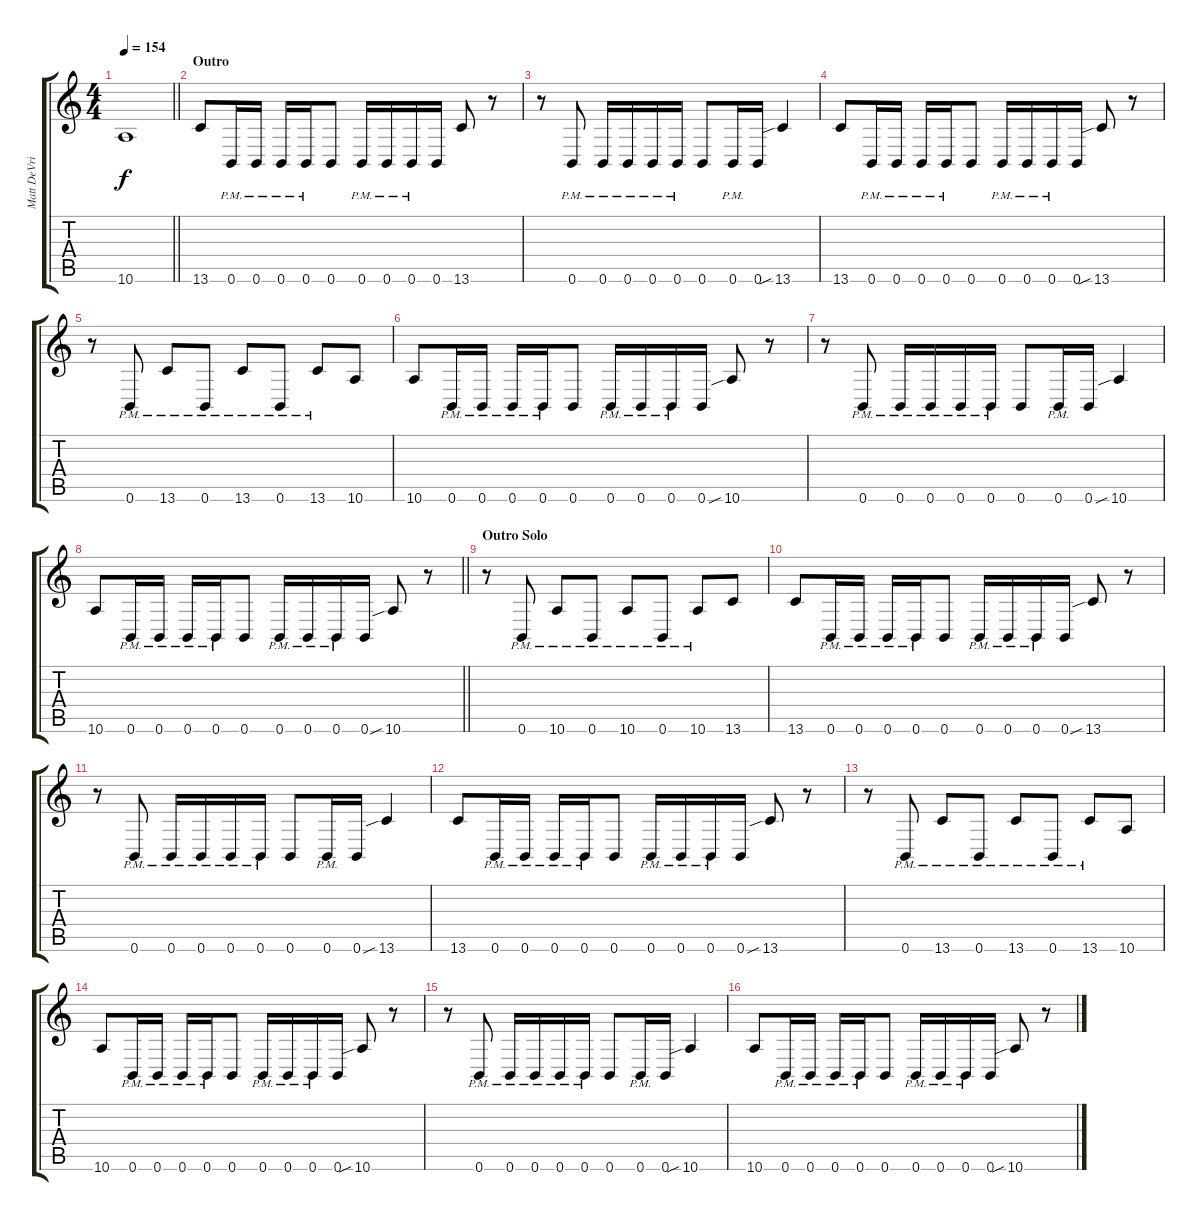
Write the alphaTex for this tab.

\track ("Matt DeVries" "Matt DeVri") {instrument distortionguitar}
\staff {score tabs}
\tuning (Db4 Ab3 E3 B2 Gb2 B1) {hide}
\ts (4 4)
\tempo 154
\clef g2
\barLineRight lightlight
\ks c
10.6{t}.1{dy f} |
\section ("" "Outro")
13.6.8 0.6{pm}.16 0.6{pm}.16 0.6{pm}.16 0.6{pm}.16 0.6.8 0.6{pm}.16 0.6{pm}.16 0.6{pm}.16 0.6.16 13.6.8 r.8 |
r.8 0.6{pm}.8 0.6{pm}.16 0.6{pm}.16 0.6{pm}.16 0.6{pm}.16 0.6.8 0.6{pm}.16 0.6.16 13.6{sib}.4 |
13.6.8 0.6{pm}.16 0.6{pm}.16 0.6{pm}.16 0.6{pm}.16 0.6.8 0.6{pm}.16 0.6{pm}.16 0.6{pm}.16 0.6.16 13.6{sib}.8 r.8 |
r.8 0.6{pm}.8 13.6{pm}.8 0.6{pm}.8 13.6{pm}.8 0.6{pm}.8 13.6{pm}.8 10.6.8 |
10.6.8 0.6{pm}.16 0.6{pm}.16 0.6{pm}.16 0.6{pm}.16 0.6.8 0.6{pm}.16 0.6{pm}.16 0.6{pm}.16 0.6.16 10.6{sib}.8 r.8 |
r.8 0.6{pm}.8 0.6{pm}.16 0.6{pm}.16 0.6{pm}.16 0.6{pm}.16 0.6.8 0.6{pm}.16 0.6.16 10.6{sib}.4 |
\barLineRight lightlight
10.6.8 0.6{pm}.16 0.6{pm}.16 0.6{pm}.16 0.6{pm}.16 0.6.8 0.6{pm}.16 0.6{pm}.16 0.6{pm}.16 0.6.16 10.6{sib}.8 r.8 |
\section ("" "Outro Solo")
r.8{volume 14} 0.6{pm}.8 10.6{pm}.8 0.6{pm}.8 10.6{pm}.8 0.6{pm}.8 10.6{pm}.8 13.6.8 |
13.6.8 0.6{pm}.16 0.6{pm}.16 0.6{pm}.16 0.6{pm}.16 0.6.8 0.6{pm}.16 0.6{pm}.16 0.6{pm}.16 0.6.16 13.6{sib}.8 r.8 |
r.8 0.6{pm}.8 0.6{pm}.16 0.6{pm}.16 0.6{pm}.16 0.6{pm}.16 0.6.8 0.6{pm}.16 0.6.16 13.6{sib}.4 |
13.6.8 0.6{pm}.16 0.6{pm}.16 0.6{pm}.16 0.6{pm}.16 0.6.8 0.6{pm}.16 0.6{pm}.16 0.6{pm}.16 0.6.16 13.6{sib}.8 r.8 |
r.8 0.6{pm}.8 13.6{pm}.8 0.6{pm}.8 13.6{pm}.8 0.6{pm}.8 13.6{pm}.8 10.6.8 |
10.6.8 0.6{pm}.16 0.6{pm}.16 0.6{pm}.16 0.6{pm}.16 0.6.8 0.6{pm}.16 0.6{pm}.16 0.6{pm}.16 0.6.16 10.6{sib}.8 r.8 |
r.8 0.6{pm}.8 0.6{pm}.16 0.6{pm}.16 0.6{pm}.16 0.6{pm}.16 0.6.8 0.6{pm}.16 0.6.16 10.6{sib}.4 |
10.6.8 0.6{pm}.16 0.6{pm}.16 0.6{pm}.16 0.6{pm}.16 0.6.8 0.6{pm}.16 0.6{pm}.16 0.6{pm}.16 0.6.16 10.6{sib}.8 r.8
